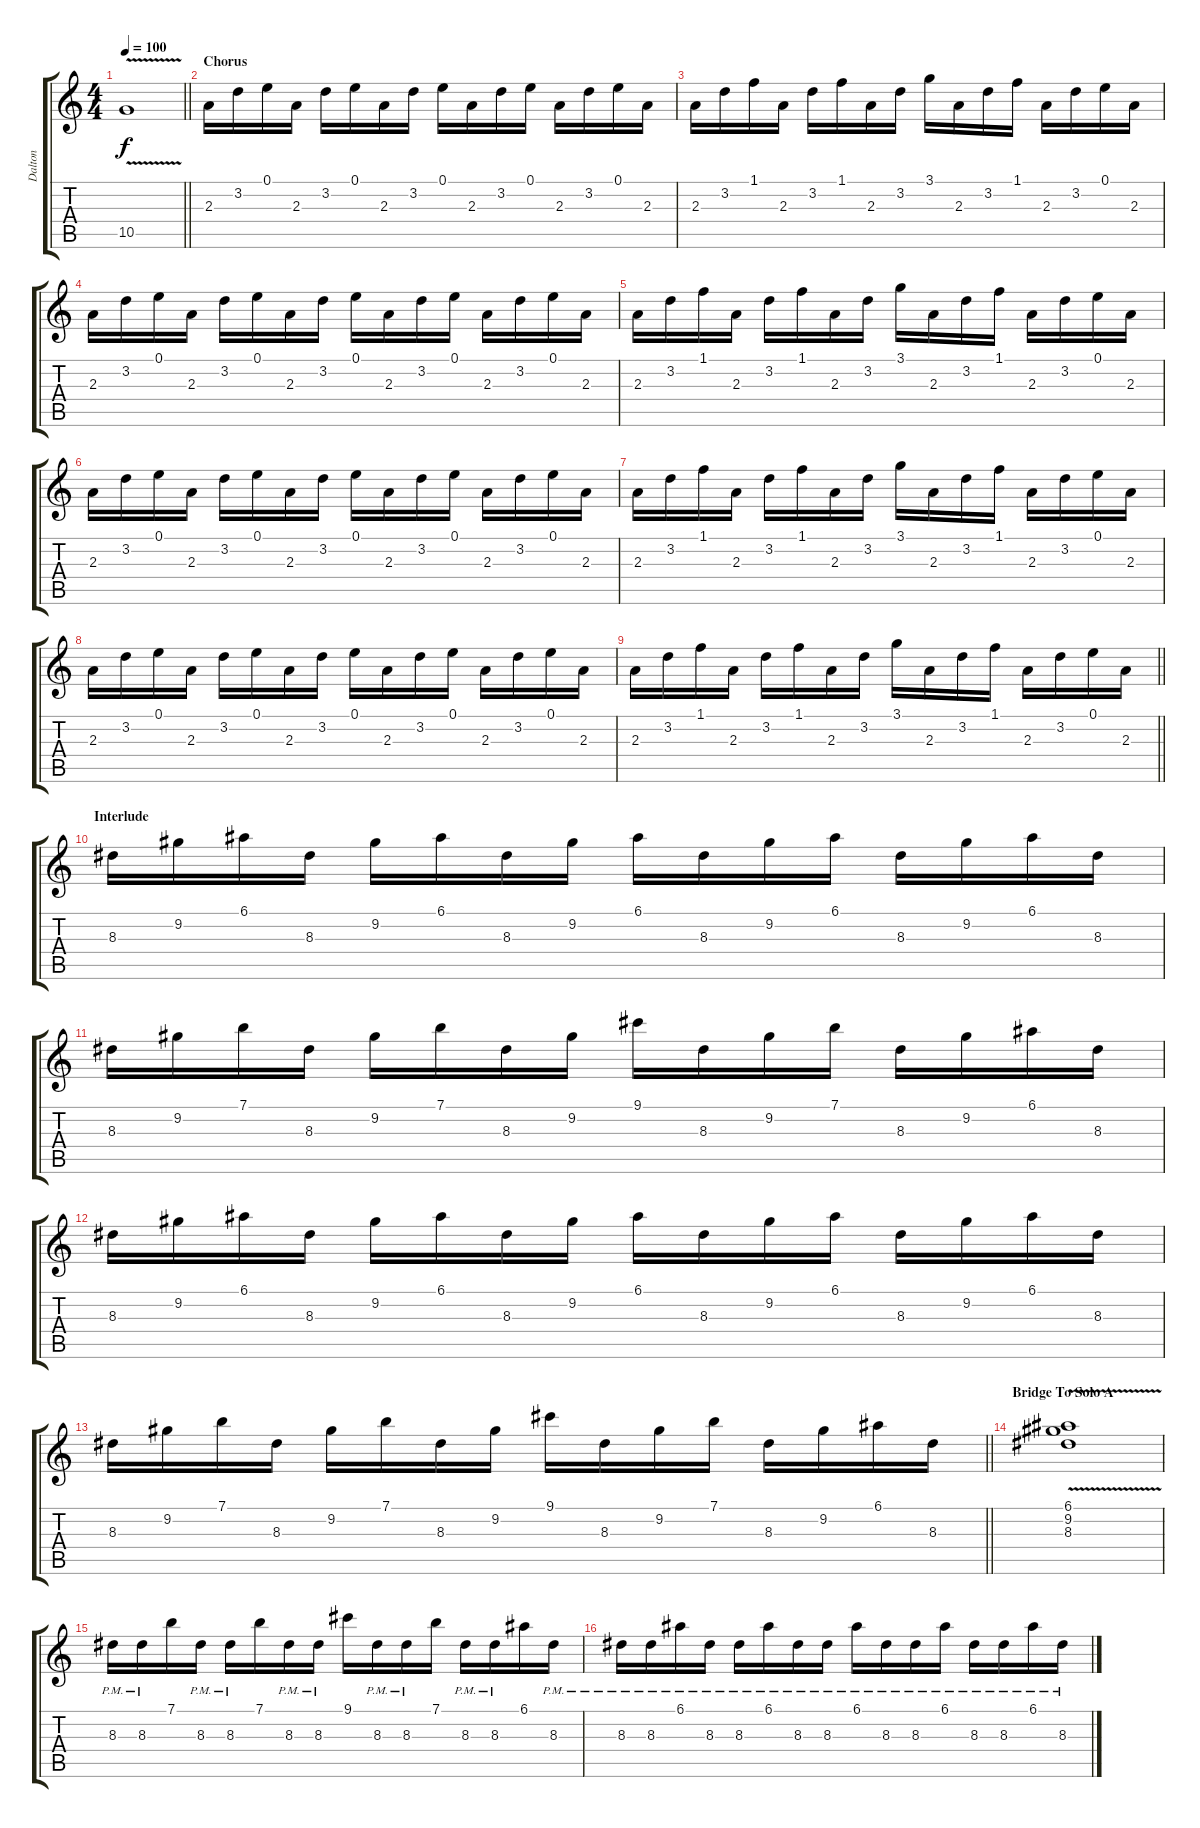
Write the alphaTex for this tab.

\track ("Dalton" "Dalton") {instrument acousticguitarsteel}
\staff {score tabs}
\tuning (E4 B3 G3 D3 A2 E2) {hide}
\ts (4 4)
\tempo 100
\clef g2
\barLineRight lightlight
\ks c
10.5{v}.1{dy f} |
\section ("" "Chorus")
2.3.16 3.2.16 0.1.16 2.3.16 3.2.16 0.1.16 2.3.16 3.2.16 0.1.16 2.3.16 3.2.16 0.1.16 2.3.16 3.2.16 0.1.16 2.3.16 |
2.3.16 3.2.16 1.1.16 2.3.16 3.2.16 1.1.16 2.3.16 3.2.16 3.1.16 2.3.16 3.2.16 1.1.16 2.3.16 3.2.16 0.1.16 2.3.16 |
2.3.16 3.2.16 0.1.16 2.3.16 3.2.16 0.1.16 2.3.16 3.2.16 0.1.16 2.3.16 3.2.16 0.1.16 2.3.16 3.2.16 0.1.16 2.3.16 |
2.3.16 3.2.16 1.1.16 2.3.16 3.2.16 1.1.16 2.3.16 3.2.16 3.1.16 2.3.16 3.2.16 1.1.16 2.3.16 3.2.16 0.1.16 2.3.16 |
2.3.16 3.2.16 0.1.16 2.3.16 3.2.16 0.1.16 2.3.16 3.2.16 0.1.16 2.3.16 3.2.16 0.1.16 2.3.16 3.2.16 0.1.16 2.3.16 |
2.3.16 3.2.16 1.1.16 2.3.16 3.2.16 1.1.16 2.3.16 3.2.16 3.1.16 2.3.16 3.2.16 1.1.16 2.3.16 3.2.16 0.1.16 2.3.16 |
2.3.16 3.2.16 0.1.16 2.3.16 3.2.16 0.1.16 2.3.16 3.2.16 0.1.16 2.3.16 3.2.16 0.1.16 2.3.16 3.2.16 0.1.16 2.3.16 |
\barLineRight lightlight
2.3.16 3.2.16 1.1.16 2.3.16 3.2.16 1.1.16 2.3.16 3.2.16 3.1.16 2.3.16 3.2.16 1.1.16 2.3.16 3.2.16 0.1.16 2.3.16 |
\section ("" "Interlude")
8.3.16 9.2.16 6.1.16 8.3.16 9.2.16 6.1.16 8.3.16 9.2.16 6.1.16 8.3.16 9.2.16 6.1.16 8.3.16 9.2.16 6.1.16 8.3.16 |
8.3.16 9.2.16 7.1.16 8.3.16 9.2.16 7.1.16 8.3.16 9.2.16 9.1.16 8.3.16 9.2.16 7.1.16 8.3.16 9.2.16 6.1.16 8.3.16 |
8.3.16 9.2.16 6.1.16 8.3.16 9.2.16 6.1.16 8.3.16 9.2.16 6.1.16 8.3.16 9.2.16 6.1.16 8.3.16 9.2.16 6.1.16 8.3.16 |
\barLineRight lightlight
8.3.16 9.2.16 7.1.16 8.3.16 9.2.16 7.1.16 8.3.16 9.2.16 9.1.16 8.3.16 9.2.16 7.1.16 8.3.16 9.2.16 6.1.16 8.3.16 |
\section ("" "Bridge To Solo A")
(6.1{v} 9.2 8.3).1 |
8.3{pm}.16 8.3{pm}.16 7.1.16 8.3{pm}.16 8.3{pm}.16 7.1.16 8.3{pm}.16 8.3{pm}.16 9.1.16 8.3{pm}.16 8.3{pm}.16 7.1.16 8.3{pm}.16 8.3{pm}.16 6.1.16 8.3{pm}.16 |
8.3{pm}.16 8.3{pm}.16 6.1{pm}.16 8.3{pm}.16 8.3{pm}.16 6.1{pm}.16 8.3{pm}.16 8.3{pm}.16 6.1{pm}.16 8.3{pm}.16 8.3{pm}.16 6.1{pm}.16 8.3{pm}.16 8.3{pm}.16 6.1{pm}.16 8.3{pm}.16
